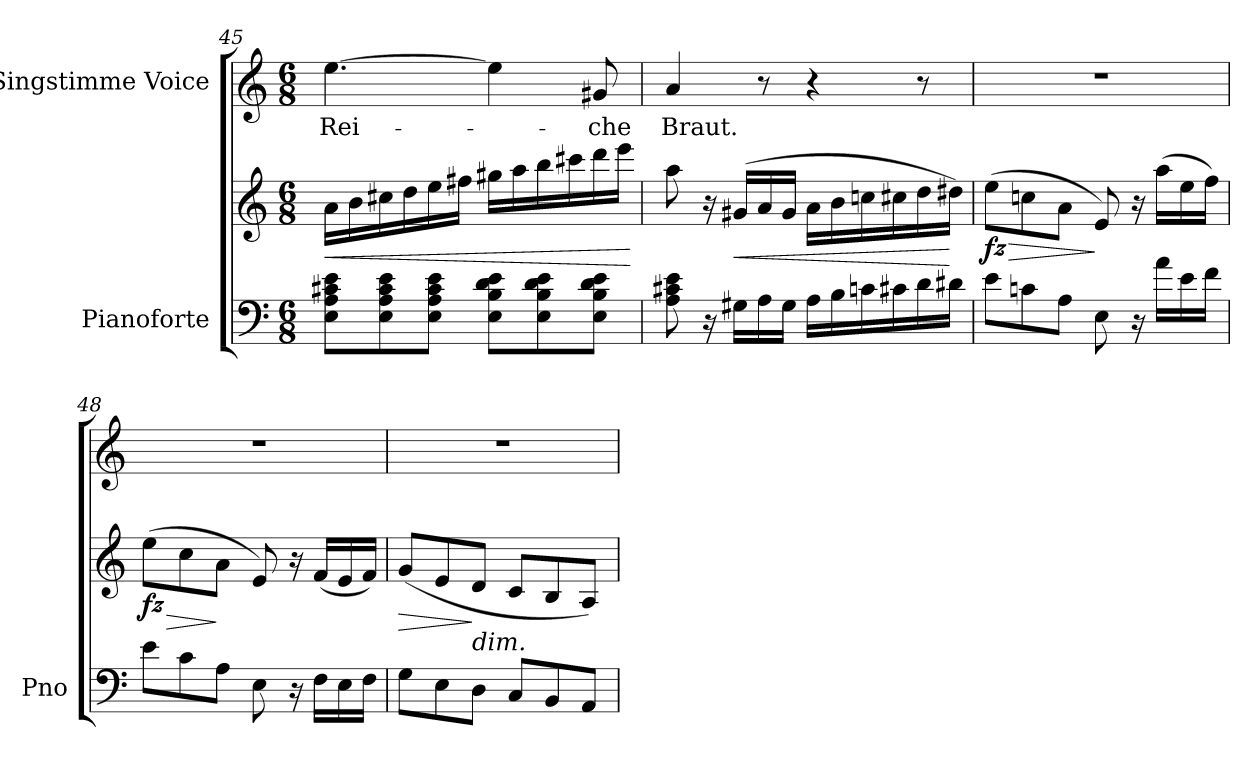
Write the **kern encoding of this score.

**kern	**kern	**dynam	**kern	**text
*part2	*part2	*part2	*part1	*part1
*staff3	*staff2	*staff2/3	*staff1	*staff1
*I"Pianoforte	*	*	*I"Singstimme Voice	*
*I'Pno	*	*	*	*
*clefF4	*clefG2	*	*clefG2	*
*k[]	*k[]	*	*k[]	*
*M6/8	*M6/8	*	*M6/8	*
=45	=45	=45	=45	=45
!	!	!LO:HP:b	!	!LO:LY:b
8E\ 8A\ 8c#X\ 8e\L	16a\LL	<	[4.ee\	Rei-
.	16b\	.	.	.
8E\ 8A\ 8c#\ 8e\	16cc#X\	.	.	.
.	16dd\	.	.	.
8E\ 8A\ 8c#\ 8e\J	16ee\	.	.	.
.	16ff#X\JJ	.	.	.
8E\ 8B\ 8d\ 8e\L	16gg#X\LL	.	4ee\]	.
.	16aa\	.	.	.
8E\ 8B\ 8d\ 8e\	16bb\	.	.	.
.	16ccc#X\	.	.	.
!	!	!	!	!LO:LY:b
8E\ 8B\ 8d\ 8e\J	16ddd\	.	8g#X/	-che
.	16eee\JJ	.	.	.
.	.	[	.	.
=46	=46	=46	=46	=46
!	!	!	!	!LO:LY:b
8A\ 8c#X\ 8e\	8aa\	.	4a/	Braut.
16r	16r	.	.	.
!	!	!LO:HP:b	!	!
16G#X\LL	(>16g#X/LL	<	.	.
16A\	16a/	.	8r	.
16G#\JJ	16g#/JJ	.	.	.
16A\LL	16a\LL	.	4r	.
16B\	16b\	.	.	.
16cn\	16ccn\	.	.	.
16c#X\	16cc#X\	.	.	.
16d\	16dd\	.	8r	.
16d#X\JJ	16dd#X\JJ)	[	.	.
=47	=47	=47	=47	=47
!	!	!LO:HP:b	!	!
!	!	!LO:DY:n=1:b	!	!
8e\L	(>8ee\L	> fz	2.r	.
8cn\	8ccn\	.	.	.
8A\J	8a\J	.	.	.
8E\	8e/)	]	.	.
16r	16r	.	.	.
16a\LL	(>16aa\LL	.	.	.
16e\	16ee\	.	.	.
16f\JJ	16ff\JJ)	.	.	.
!!LO:LB:g=z
=48	=48	=48	=48	=48
!	!	!LO:HP:b	!	!
!	!	!LO:DY:n=1:b	!	!
8e\L	(>8ee\L	> fz	2.r	.
8c\	8cc\	.	.	.
8A\J	8a\J	]	.	.
8E\	8e/)	.	.	.
16r	16r	.	.	.
16F\LL	(<16f/LL	.	.	.
16E\	16e/	.	.	.
16F\JJ	16f/JJ)	.	.	.
=49	=49	=49	=49	=49
!	!	!LO:HP:b	!	!
8G\L	(<8g/L	>	2.r	.
8E\	8e/	.	.	.
!	!LO:TX:b:i:t=dim.	!	!	!
8D\J	8d/J	]	.	.
8C/L	8c/L	.	.	.
8BB/	8B/	.	.	.
8AA/J	8A/J)	.	.	.
=	=	=	=	=
*-	*-	*-	*-	*-
